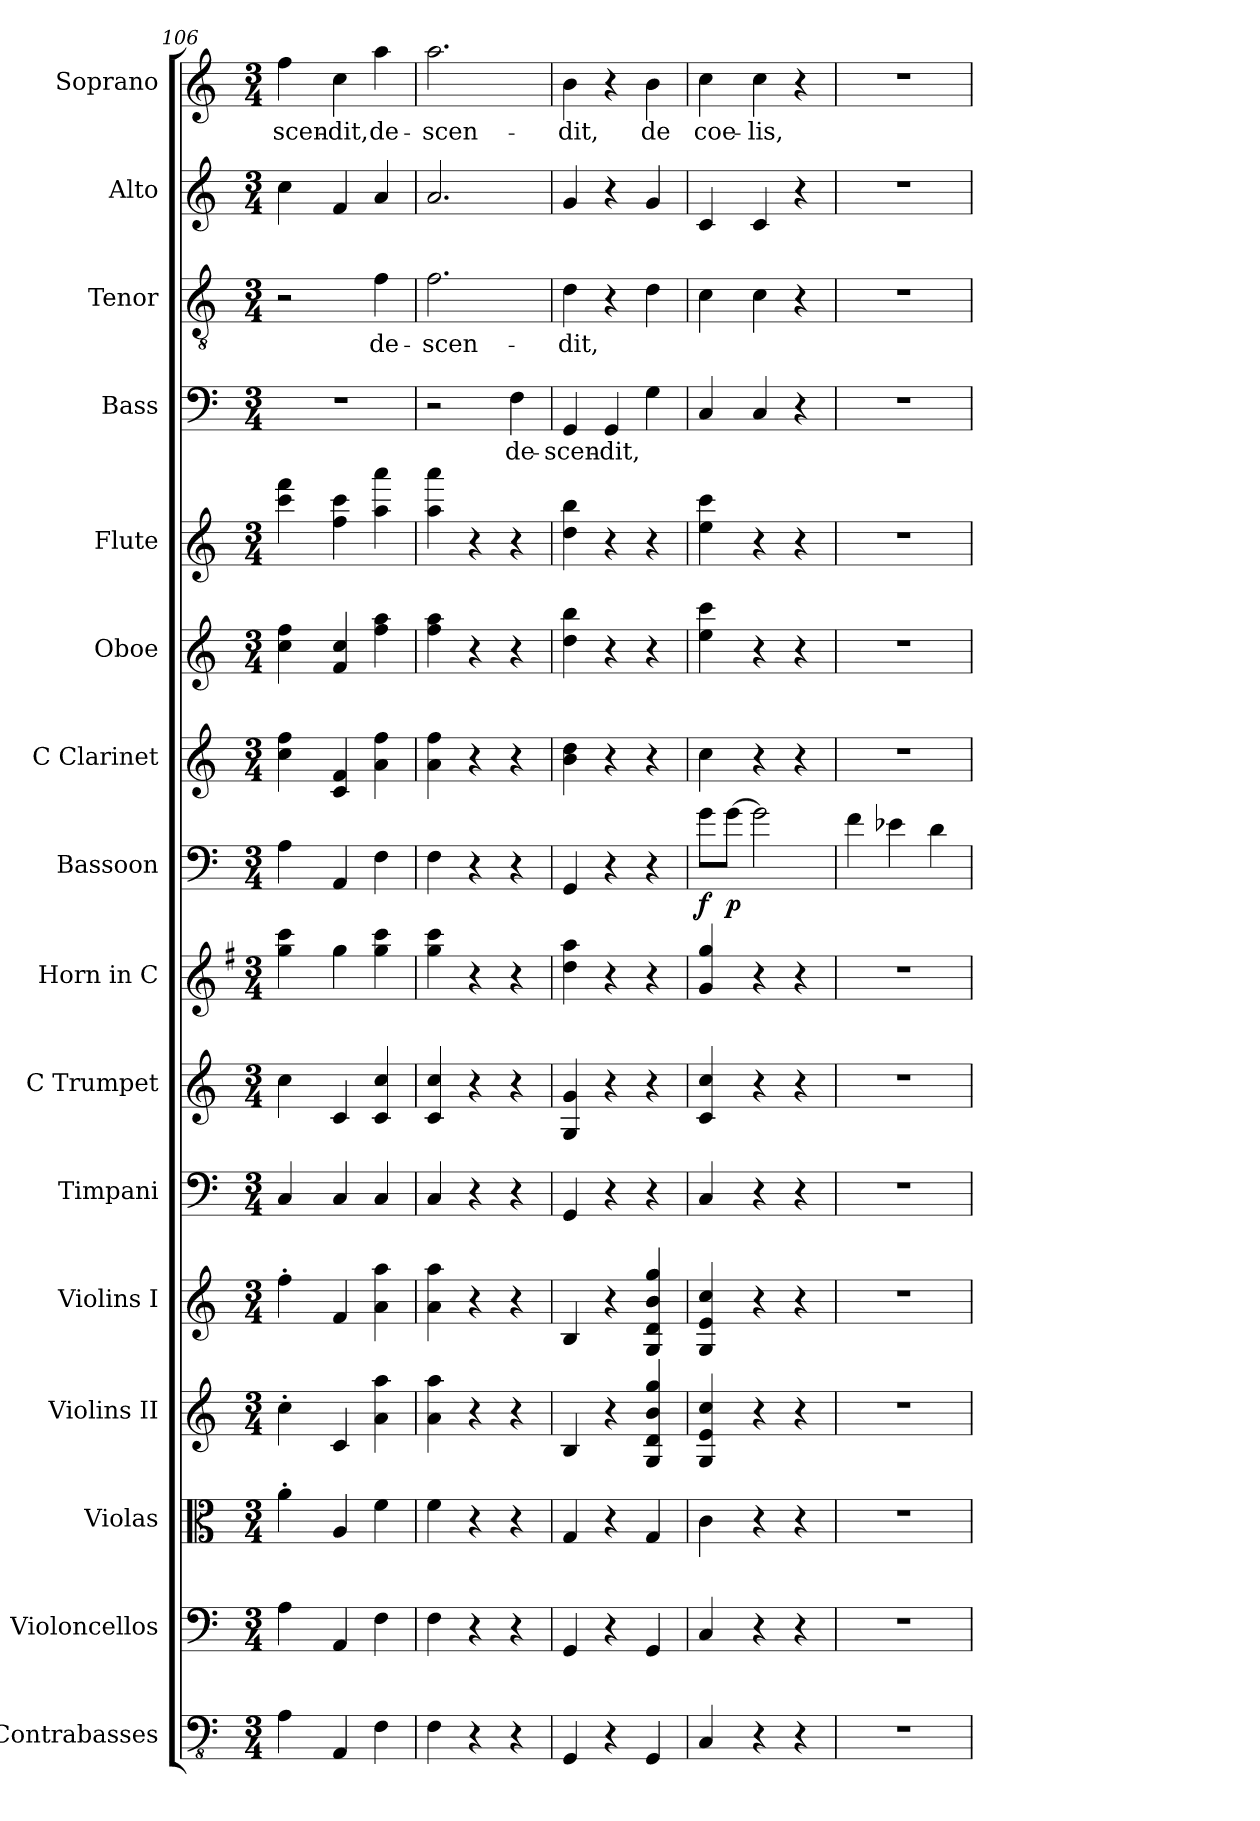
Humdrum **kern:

**kern	**kern	**kern	**kern	**kern	**kern	**kern	**kern	**kern	**dynam	**kern	**kern	**kern	**kern	**text	**kern	**text	**kern	**kern	**text
*part16	*part15	*part14	*part13	*part12	*part11	*part10	*part9	*part8	*part8	*part7	*part6	*part5	*part4	*part4	*part3	*part3	*part2	*part1	*part1
*staff16	*staff15	*staff14	*staff13	*staff12	*staff11	*staff10	*staff9	*staff8	*staff8	*staff7	*staff6	*staff5	*staff4	*staff4	*staff3	*staff3	*staff2	*staff1	*staff1
*I"Contrabasses	*I"Violoncellos	*I"Violas	*I"Violins II	*I"Violins I	*I"Timpani	*I"C Trumpet	*I"Horn in C	*I"Bassoon	*	*I"C Clarinet	*I"Oboe	*I"Flute	*I"Bass	*	*I"Tenor	*	*I"Alto	*I"Soprano	*
*I'Cbs.	*I'Vcs.	*I'Vlas.	*I'Vlns. II	*I'Vlns. I	*I'Timp.	*I'C Tpt.	*I'Hn. in C	*I'Bsn.	*	*I'C Cl.	*I'Ob.	*I'Fl.	*I'B.	*	*I'T.	*	*I'A.	*I'S.	*
*clefFv4	*clefF4	*clefC3	*clefG2	*clefG2	*clefF4	*clefG2	*clefG2	*clefF4	*	*clefG2	*clefG2	*clefG2	*clefF4	*	*clefGv2	*	*clefG2	*clefG2	*
*	*	*	*	*	*	*	*ITrd4c7	*	*	*ITrd1c2	*	*	*	*	*	*	*	*	*
*k[]	*k[]	*k[]	*k[]	*k[]	*k[]	*k[]	*k[]	*k[]	*	*k[b-e-]	*k[]	*k[]	*k[]	*	*k[]	*	*k[]	*k[]	*
*M3/4	*M3/4	*M3/4	*M3/4	*M3/4	*M3/4	*M3/4	*M3/4	*M3/4	*	*M3/4	*M3/4	*M3/4	*M3/4	*	*M3/4	*	*M3/4	*M3/4	*
=106	=106	=106	=106	=106	=106	=106	=106	=106	=106	=106	=106	=106	=106	=106	=106	=106	=106	=106	=106
!	!	!	!	!	!	!	!	!	!	!	!	!	!	!	!	!	!	!	!LO:LY:b
4AA\	4A\	4a'\	4cc'\	4ff'\	4C/	4cc\	4cc\ 4ff\	4A\	.	4b-\ 4ee-\	4cc\ 4ff\	4ccc\ 4fff\	2.r	.	2r	.	4cc\	4ff\	-scen-
!	!	!	!	!	!	!	!	!	!	!	!	!	!	!	!	!	!	!	!LO:LY:b
4AAA/	4AA/	4A/	4c/	4f/	4C/	4c/	4cc\	4AA/	.	4B-/ 4e-/	4f/ 4cc/	4ff\ 4ccc\	.	.	.	.	4f/	4cc\	-dit,
!	!	!	!	!	!	!	!	!	!	!	!	!	!	!	!	!LO:LY:b	!	!	!LO:LY:b
4FF\	4F\	4f\	4a\ 4aa\	4a\ 4aa\	4C/	4c/ 4cc/	4cc\ 4ff\	4F\	.	4g\ 4ee-\	4ff\ 4aa\	4aa\ 4aaa\	.	.	4f\	de-	4a/	4aa\	de-
=107	=107	=107	=107	=107	=107	=107	=107	=107	=107	=107	=107	=107	=107	=107	=107	=107	=107	=107	=107
!	!	!	!	!	!	!	!	!	!	!	!	!	!	!	!	!LO:LY:b	!	!	!LO:LY:b
4FF\	4F\	4f\	4a\ 4aa\	4a\ 4aa\	4C/	4c/ 4cc/	4cc\ 4ff\	4F\	.	4g\ 4ee-\	4ff\ 4aa\	4aa\ 4aaa\	2r	.	2.f\	-scen-	2.a/	2.aa\	-scen-
4r	4r	4r	4r	4r	4r	4r	4r	4r	.	4r	4r	4r	.	.	.	.	.	.	.
!	!	!	!	!	!	!	!	!	!	!	!	!	!	!LO:LY:b	!	!	!	!	!
4r	4r	4r	4r	4r	4r	4r	4r	4r	.	4r	4r	4r	4F\	de-	.	.	.	.	.
=108	=108	=108	=108	=108	=108	=108	=108	=108	=108	=108	=108	=108	=108	=108	=108	=108	=108	=108	=108
!	!	!	!	!	!	!	!	!	!	!	!	!	!	!LO:LY:b	!	!LO:LY:b	!	!	!LO:LY:b
4GGG/	4GG/	4G/	4B/	4B/	4GG/	4G/ 4g/	4g\ 4dd\	4GG/	.	4a\ 4cc\	4dd\ 4bb\	4dd\ 4bb\	4GG/	-scen-	4d\	-dit,	4g/	4b\	-dit,
!	!	!	!	!	!	!	!	!	!	!	!	!	!	!LO:LY:b	!	!	!	!	!
4r	4r	4r	4r	4r	4r	4r	4r	4r	.	4r	4r	4r	4GG/	-dit,	4r	.	4r	4r	.
!	!	!	!	!	!	!	!	!	!	!	!	!	!	!	!	!	!	!	!LO:LY:b
4GGG/	4GG/	4G/	4G/ 4d/ 4b/ 4gg/	4G/ 4d/ 4b/ 4gg/	4r	4r	4r	4r	.	4r	4r	4r	4G\	.	4d\	.	4g/	4b\	de
=109	=109	=109	=109	=109	=109	=109	=109	=109	=109	=109	=109	=109	=109	=109	=109	=109	=109	=109	=109
!	!	!	!	!	!	!	!	!	!LO:DY:b	!	!	!	!	!	!	!	!	!	!LO:LY:b
4CC/	4C/	4c\	4G/ 4e/ 4cc/	4G/ 4e/ 4cc/	4C/	4c/ 4cc/	4c/ 4cc/	8g\L	f	4b-\	4ee\ 4ccc\	4ee\ 4ccc\	4C/	.	4c\	.	4c/	4cc\	coe-
!	!	!	!	!	!	!	!	!	!LO:DY:b	!	!	!	!	!	!	!	!	!	!
.	.	.	.	.	.	.	.	[8g\J	p	.	.	.	.	.	.	.	.	.	.
!	!	!	!	!	!	!	!	!	!	!	!	!	!	!	!	!	!	!	!LO:LY:b
4r	4r	4r	4r	4r	4r	4r	4r	2g\]	.	4r	4r	4r	4C/	.	4c\	.	4c/	4cc\	-lis,
4r	4r	4r	4r	4r	4r	4r	4r	.	.	4r	4r	4r	4r	.	4r	.	4r	4r	.
!!LO:PB:g=z
=110	=110	=110	=110	=110	=110	=110	=110	=110	=110	=110	=110	=110	=110	=110	=110	=110	=110	=110	=110
2.r	2.r	2.r	2.r	2.r	2.r	2.r	2.r	4f\	.	2.r	2.r	2.r	2.r	.	2.r	.	2.r	2.r	.
.	.	.	.	.	.	.	.	4e-X\	.	.	.	.	.	.	.	.	.	.	.
.	.	.	.	.	.	.	.	4d\	.	.	.	.	.	.	.	.	.	.	.
=	=	=	=	=	=	=	=	=	=	=	=	=	=	=	=	=	=	=	=
*-	*-	*-	*-	*-	*-	*-	*-	*-	*-	*-	*-	*-	*-	*-	*-	*-	*-	*-	*-
